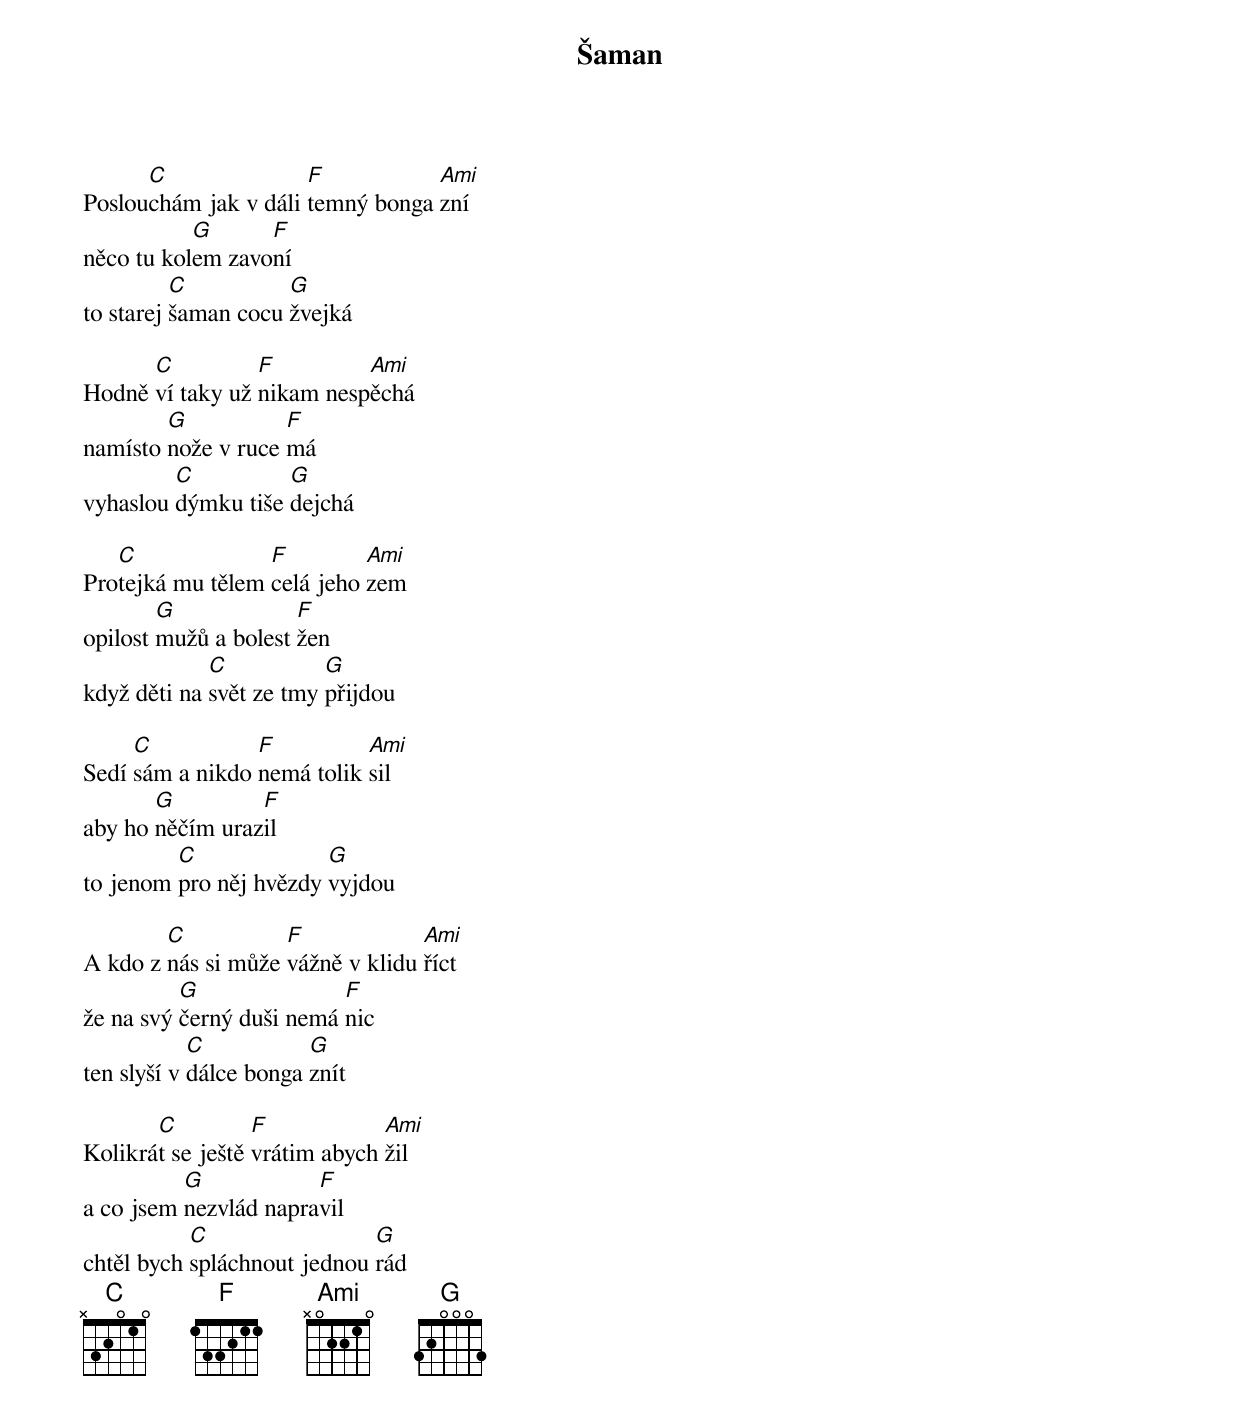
{title: Šaman}
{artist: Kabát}
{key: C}
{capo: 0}
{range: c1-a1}
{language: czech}
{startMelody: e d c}
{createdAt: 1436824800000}
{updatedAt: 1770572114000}
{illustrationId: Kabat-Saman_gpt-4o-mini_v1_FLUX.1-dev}
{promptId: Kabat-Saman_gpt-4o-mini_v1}

{start_of_verse}
Poslou[C]chám jak v dáli [F]temný bonga [Ami]zní
něco tu kol[G]em zavo[F]ní
to starej [C]šaman cocu [G]žvejká
{end_of_verse}

{start_of_verse}
Hodně [C]ví taky už [F]nikam nesp[Ami]ěchá
namísto [G]nože v ruce [F]má
vyhaslou [C]dýmku tiše [G]dejchá
{end_of_verse}

{start_of_verse}
Pro[C]tejká mu tělem [F]celá jeho [Ami]zem
opilost [G]mužů a bolest [F]žen
když děti na [C]svět ze tmy [G]přijdou
{end_of_verse}

{start_of_verse}
Sedí [C]sám a nikdo [F]nemá tolik [Ami]sil
aby ho [G]něčím uraz[F]il
to jenom [C]pro něj hvězdy [G]vyjdou
{end_of_verse}

{start_of_verse}
A kdo z [C]nás si může [F]vážně v klidu [Ami]říct
že na svý [G]černý duši nemá [F]nic
ten slyší v [C]dálce bonga [G]znít
{end_of_verse}

{start_of_verse}
Kolikrá[C]t se ještě [F]vrátim abych [Ami]žil
a co jsem [G]nezvlád napra[F]vil
chtěl bych [C]spláchnout jednou [G]rád
{end_of_verse}
